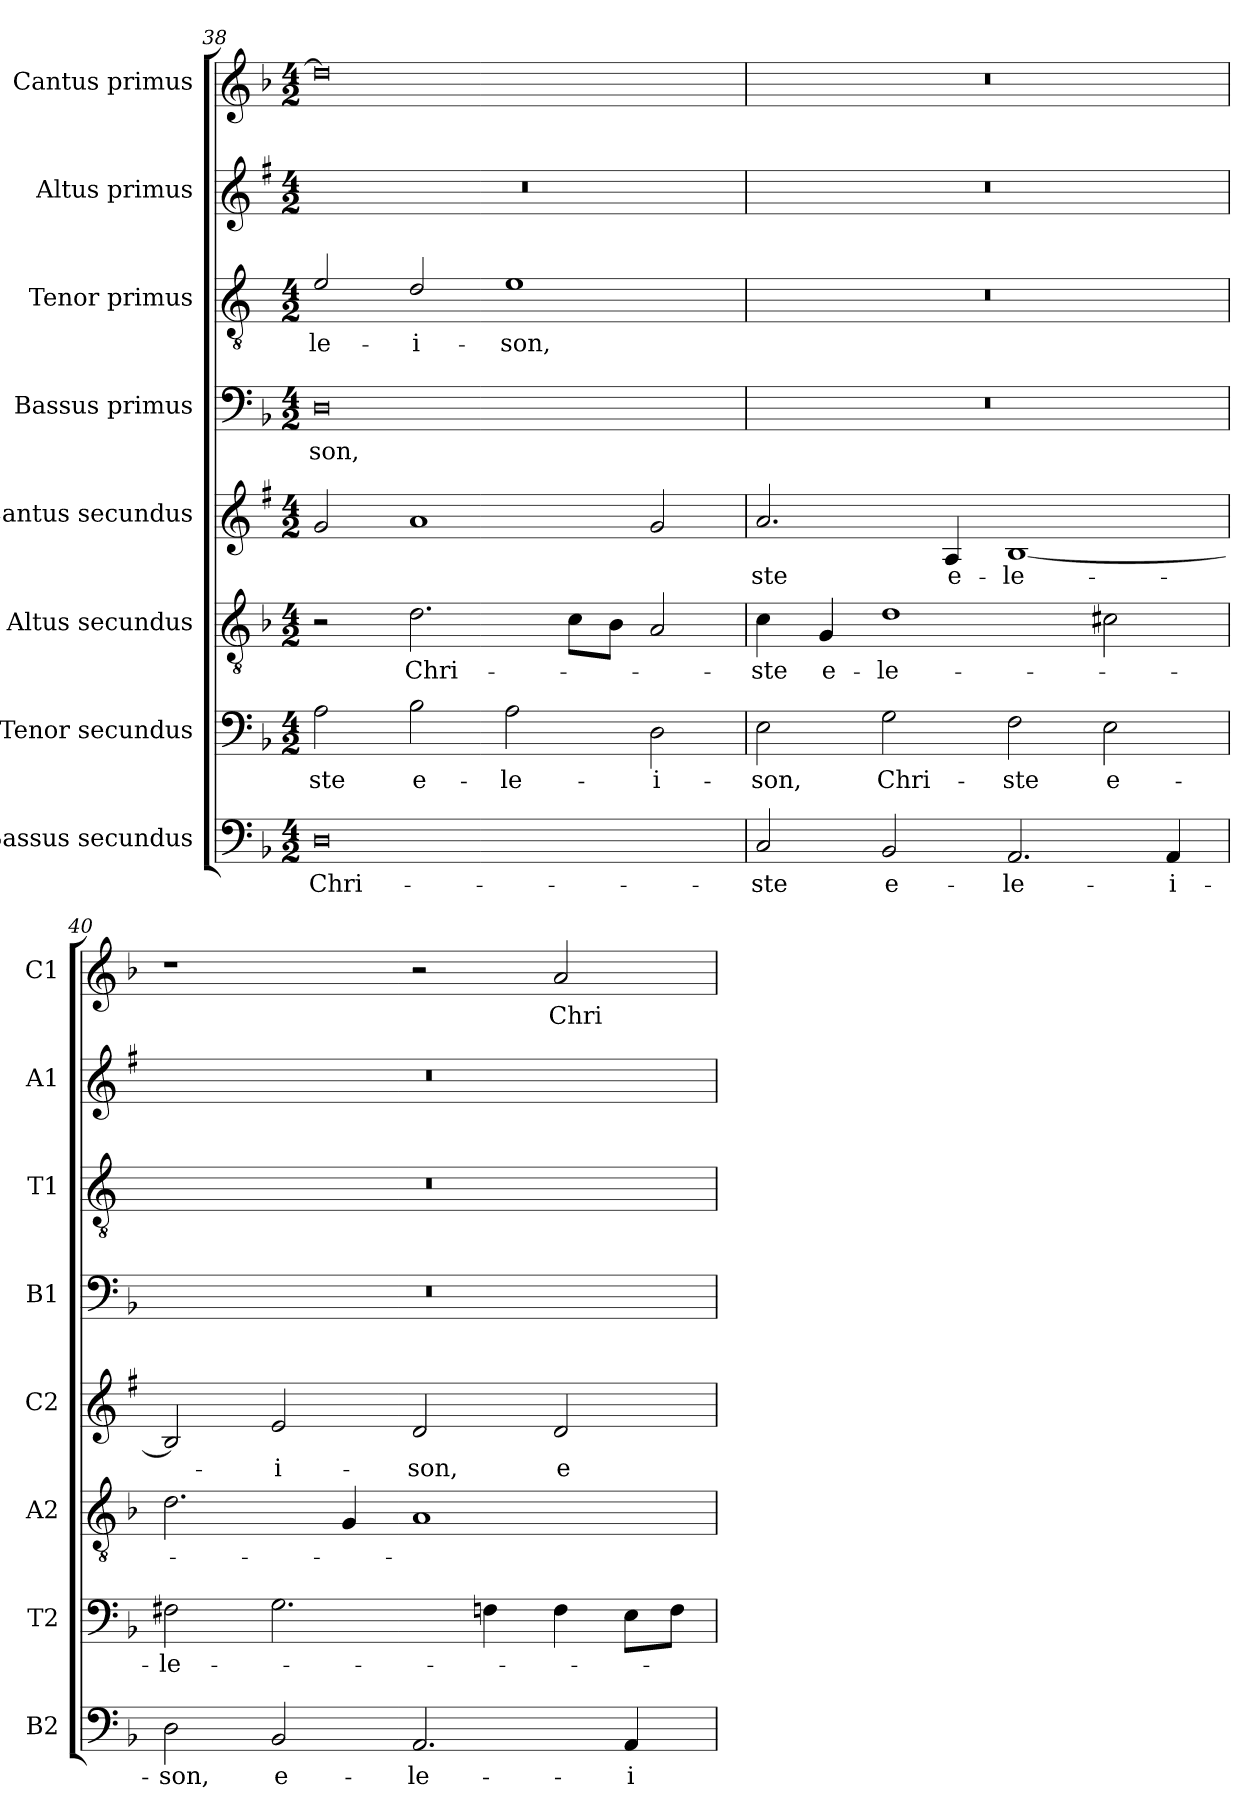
**kern	**text	**kern	**text	**kern	**text	**kern	**text	**kern	**text	**kern	**text	**kern	**kern	**text
*part8	*part8	*part7	*part7	*part6	*part6	*part5	*part5	*part4	*part4	*part3	*part3	*part2	*part1	*part1
*staff8	*staff8	*staff7	*staff7	*staff6	*staff6	*staff5	*staff5	*staff4	*staff4	*staff3	*staff3	*staff2	*staff1	*staff1
*I"Bassus secundus	*	*I"Tenor secundus	*	*I"Altus secundus	*	*I"Cantus secundus	*	*I"Bassus primus	*	*I"Tenor primus	*	*I"Altus primus	*I"Cantus primus	*
*I'B2	*	*I'T2	*	*I'A2	*	*I'C2	*	*I'B1	*	*I'T1	*	*I'A1	*I'C1	*
*clefF4	*	*clefF4	*	*clefGv2	*	*clefG2	*	*clefF4	*	*clefGv2	*	*clefG2	*clefG2	*
*	*	*	*	*	*	*ITrd1c2	*	*	*	*ITrd4c7	*	*ITrd1c2	*	*
*k[b-]	*	*k[b-]	*	*k[b-]	*	*k[b-]	*	*k[b-]	*	*k[b-]	*	*k[b-]	*k[b-]	*
*F:	*	*F:	*	*F:	*	*F:	*	*F:	*	*F:	*	*F:	*F:	*
*M4/2	*	*M4/2	*	*M4/2	*	*M4/2	*	*M4/2	*	*M4/2	*	*M4/2	*M4/2	*
=38	=38	=38	=38	=38	=38	=38	=38	=38	=38	=38	=38	=38	=38	=38
!	!LO:LY:b	!	!LO:LY:b	!	!	!	!	!	!LO:LY:b	!	!LO:LY:b	!	!	!
0D	Chri-	2A\	-ste	2r	.	2f/	.	0D	-son,	2A/	-le-	0r	0dd]	.
!	!	!	!LO:LY:b	!	!LO:LY:b	!	!	!	!	!	!LO:LY:b	!	!	!
.	.	2B-\	e-	2.d\	Chri-	1g	.	.	.	2G/	-i-	.	.	.
!	!	!	!LO:LY:b	!	!	!	!	!	!	!	!LO:LY:b	!	!	!
.	.	2A\	-le-	.	.	.	.	.	.	1A	-son,	.	.	.
.	.	.	.	8c\L	.	.	.	.	.	.	.	.	.	.
.	.	.	.	8B-\J	.	.	.	.	.	.	.	.	.	.
!	!	!	!LO:LY:b	!	!	!	!	!	!	!	!	!	!	!
.	.	2D\	-i-	2A/	.	2f/	.	.	.	.	.	.	.	.
=39	=39	=39	=39	=39	=39	=39	=39	=39	=39	=39	=39	=39	=39	=39
!	!LO:LY:b	!	!LO:LY:b	!	!LO:LY:b	!	!LO:LY:b	!	!	!	!	!	!	!
2C/	-ste	2E\	-son,	4c\	-ste	2.g/	-ste	0r	.	0r	.	0r	0r	.
!	!	!	!	!	!LO:LY:b	!	!	!	!	!	!	!	!	!
.	.	.	.	4G/	e-	.	.	.	.	.	.	.	.	.
!	!LO:LY:b	!	!LO:LY:b	!	!LO:LY:b	!	!	!	!	!	!	!	!	!
2BB-/	e-	2G\	Chri-	1d	-le-	.	.	.	.	.	.	.	.	.
!	!	!	!	!	!	!	!LO:LY:b	!	!	!	!	!	!	!
.	.	.	.	.	.	4G/	e-	.	.	.	.	.	.	.
!	!LO:LY:b	!	!LO:LY:b	!	!	!	!LO:LY:b	!	!	!	!	!	!	!
2.AA/	-le-	2F\	-ste	.	.	[1A	-le-	.	.	.	.	.	.	.
!	!	!	!LO:LY:b	!	!	!	!	!	!	!	!	!	!	!
.	.	2E\	e-	2c#X\	.	.	.	.	.	.	.	.	.	.
!	!LO:LY:b	!	!	!	!	!	!	!	!	!	!	!	!	!
4AA/	-i-	.	.	.	.	.	.	.	.	.	.	.	.	.
!!LO:PB:g=z
=40	=40	=40	=40	=40	=40	=40	=40	=40	=40	=40	=40	=40	=40	=40
!	!LO:LY:b	!	!LO:LY:b	!	!	!	!	!	!	!	!	!	!	!
2D\	-son,	2F#X\	-le-	2.d\	.	2A/]	.	0r	.	0r	.	0r	1r	.
!	!LO:LY:b	!	!	!	!	!	!LO:LY:b	!	!	!	!	!	!	!
2BB-/	e-	2.G\	.	.	.	2d/	-i-	.	.	.	.	.	.	.
.	.	.	.	4G/	.	.	.	.	.	.	.	.	.	.
!	!LO:LY:b	!	!	!	!	!	!LO:LY:b	!	!	!	!	!	!	!
2.AA/	-le-	.	.	1A	.	2c/	-son,	.	.	.	.	.	2r	.
.	.	4Fn\	.	.	.	.	.	.	.	.	.	.	.	.
!	!	!	!	!	!	!	!LO:LY:b	!	!	!	!	!	!	!LO:LY:b
.	.	4F\	.	.	.	2c/	e-	.	.	.	.	.	2a/	Chri-
!	!LO:LY:b	!	!	!	!	!	!	!	!	!	!	!	!	!
4AA/	-i-	8E\L	.	.	.	.	.	.	.	.	.	.	.	.
.	.	8F\J	.	.	.	.	.	.	.	.	.	.	.	.
=	=	=	=	=	=	=	=	=	=	=	=	=	=	=
*-	*-	*-	*-	*-	*-	*-	*-	*-	*-	*-	*-	*-	*-	*-
